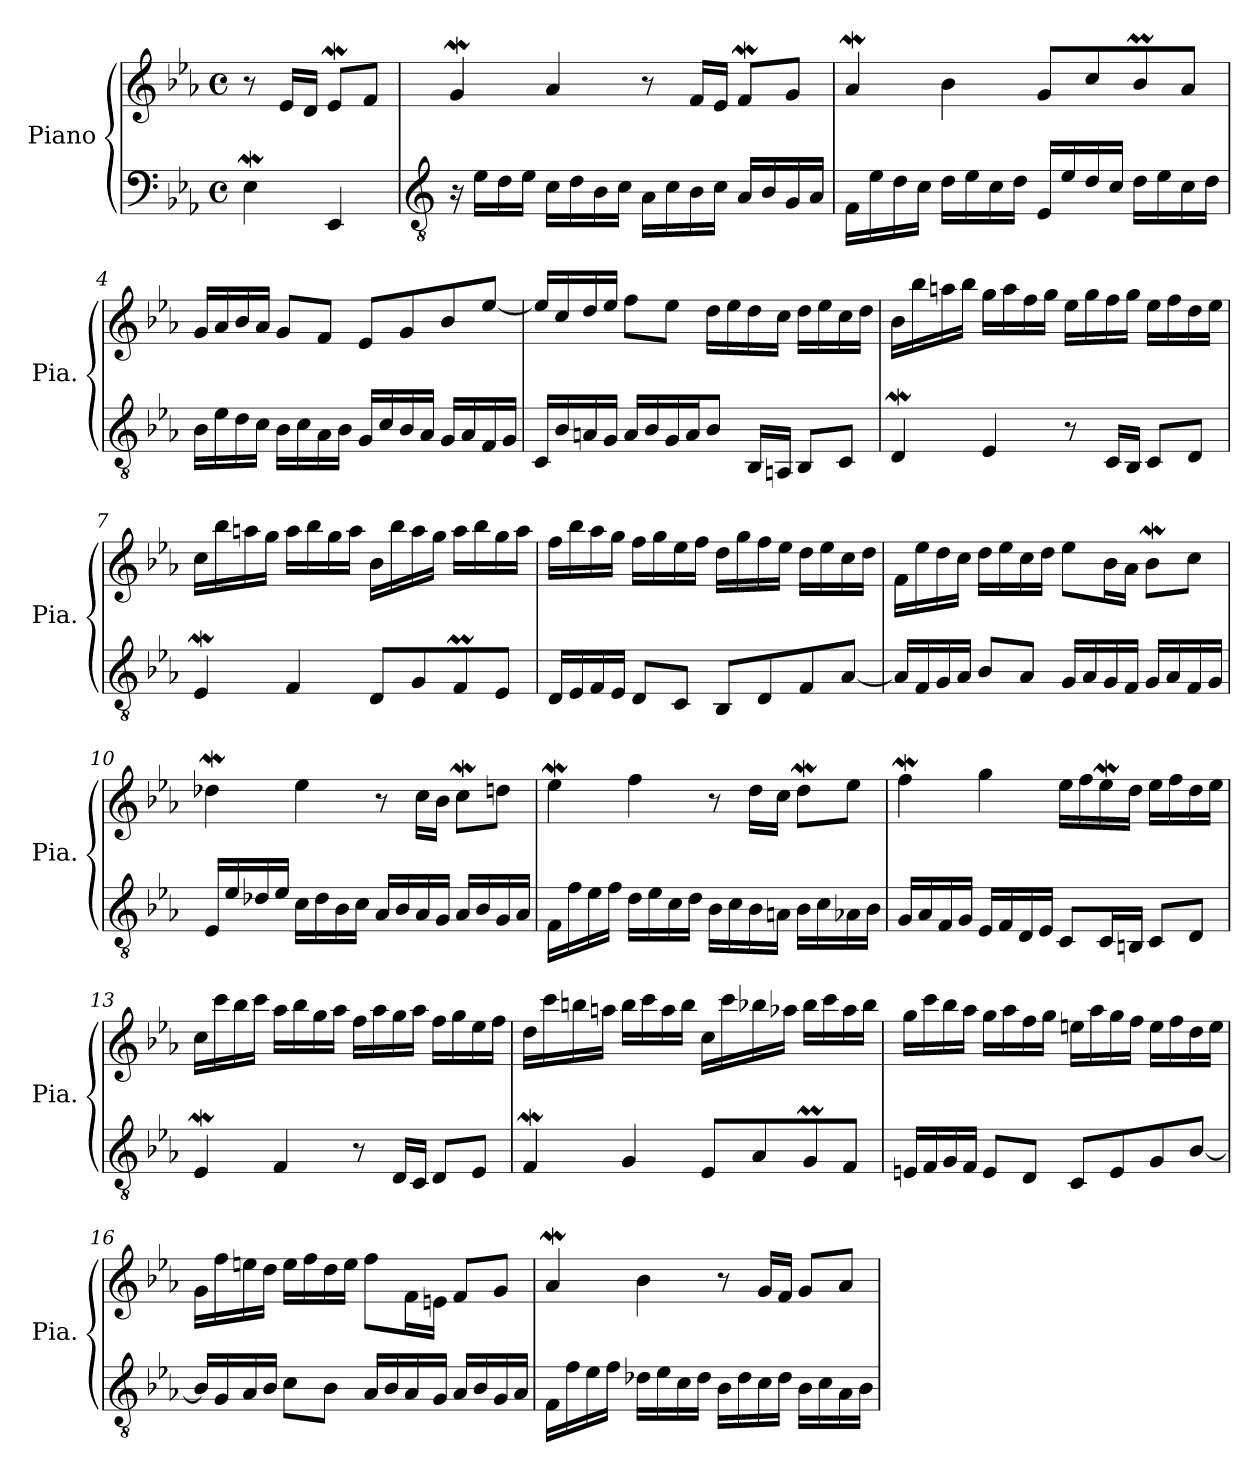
**kern	**kern	**dynam
*part1	*part1	*part1
*staff2	*staff1	*staff1/2
*I"Piano	*	*
*I'Pia.	*	*
*clefF4	*clefG2	*
*k[b-e-a-]	*k[b-e-a-]	*
*M4/4	*M4/4	*
*met(c)	*met(c)	*
*MM80	*MM80	*
=1	=1	=1
!	!	!LO:DY:b=2
!	!	!LO:DY:n=1:b
4E-w\	8r	mp mp
.	16e-/LL	.
.	16d/JJ	.
4EE-/	8e-w/L	.
.	8f/J	.
=2	=2	=2
*clefGv2	*	*
16r	4gW/	.
16e-\LL	.	.
16d\	.	.
16e-\JJ	.	.
16c\LL	4a-/	.
16d\	.	.
16B-\	.	.
16c\JJ	.	.
16A-\LL	8r	.
16c\	.	.
16B-\	16f/LL	.
16c\JJ	16e-/JJ	.
16A-/LL	8fW/L	.
16B-/	.	.
16G/	8g/J	.
16A-/JJ	.	.
=3	=3	=3
16F\LL	4a-w/	.
16e-\	.	.
16d\	.	.
16c\JJ	.	.
16d\LL	4b-\	.
16e-\	.	.
16c\	.	.
16d\JJ	.	.
16E-/LL	8g/L	.
16e-/	.	.
16d/	8cc/	.
16c/JJ	.	.
16d\LL	8b-M/	.
16e-\	.	.
16c\	8a-/J	.
16d\JJ	.	.
!!LO:LB:g=z
=4	=4	=4
16B-\LL	16g/LL	.
16e-\	16a-/	.
16d\	16b-/	.
16c\JJ	16a-/JJ	.
16B-\LL	8g/L	.
16c\	.	.
16A-\	8f/J	.
16B-\JJ	.	.
16G/LL	8e-/L	.
16c/	.	.
16B-/	8g/	.
16A-/JJ	.	.
16G/LL	8b-/	.
16A-/	.	.
16F/	[8ee-/J	.
16G/JJ	.	.
=5	=5	=5
16C/LL	16ee-/LL]	.
16B-/	16cc/	.
16An/	16dd/	.
16G/JJ	16ee-/JJ	.
16A/LL	8ff\L	.
16B-/	.	.
16G/	8ee-\J	.
16A/J	.	.
8B-/J	16dd\LL	.
.	16ee-\	.
16BB-/LL	16dd\	.
16AAn/JJ	16cc\JJ	.
8BB-/L	16dd\LL	.
.	16ee-\	.
8C/J	16cc\	.
.	16dd\JJ	.
=6	=6	=6
4DW/	16b-\LL	.
.	16bb-\	.
.	16aan\	.
.	16bb-\JJ	.
4E-/	16gg\LL	.
.	16aa\	.
.	16ff\	.
.	16gg\JJ	.
8r	16ee-\LL	.
.	16gg\	.
16C/LL	16ff\	.
16BB-/JJ	16gg\JJ	.
8C/L	16ee-\LL	.
.	16ff\	.
8D/J	16dd\	.
.	16ee-\JJ	.
!!LO:LB:g=z
=7	=7	=7
4E-w/	16cc\LL	.
.	16bb-\	.
.	16aan\	.
.	16gg\JJ	.
4F/	16aa\LL	.
.	16bb-\	.
.	16gg\	.
.	16aa\JJ	.
8D/L	16b-\LL	.
.	16bb-\	.
8G/	16aa\	.
.	16gg\JJ	.
8FM/	16aa\LL	.
.	16bb-\	.
8E-/J	16gg\	.
.	16aa\JJ	.
=8	=8	=8
16D/LL	16ff\LL	.
16E-/	16bb-\	.
16F/	16aa-\	.
16E-/JJ	16gg\JJ	.
8D/L	16ff\LL	.
.	16gg\	.
8C/J	16ee-\	.
.	16ff\JJ	.
8BB-/L	16dd\LL	.
.	16gg\	.
8D/	16ff\	.
.	16ee-\JJ	.
8F/	16dd\LL	.
.	16ee-\	.
[8A-/J	16cc\	.
.	16dd\JJ	.
=9	=9	=9
16A-/LL]	16f\LL	.
16F/	16ee-\	.
16G/	16dd\	.
16A-/JJ	16cc\JJ	.
8B-/L	16dd\LL	.
.	16ee-\	.
8A-/J	16cc\	.
.	16dd\JJ	.
16G/LL	8ee-\L	.
16A-/	.	.
16G/	16b-\L	.
16F/JJ	16a-\JJ	.
16G/LL	8b-W\L	.
16A-/	.	.
16F/	8cc\J	.
16G/JJ	.	.
!!LO:LB:g=z
=10	=10	=10
16E-/LL	4dd-Xw\	.
16e-/	.	.
16d-X/	.	.
16e-/JJ	.	.
16c\LL	4ee-\	.
16d-\	.	.
16B-\	.	.
16c\JJ	.	.
16A-/LL	8r	.
16B-/	.	.
16A-/	16cc\LL	.
16G/JJ	16b-\JJ	.
16A-/LL	8ccW\L	.
16B-/	.	.
16G/	8ddn\J	.
16A-/JJ	.	.
=11	=11	=11
16F\LL	4ee-w\	.
16f\	.	.
16e-\	.	.
16f\JJ	.	.
16d\LL	4ff\	.
16e-\	.	.
16c\	.	.
16d\JJ	.	.
16B-\LL	8r	.
16c\	.	.
16B-\	16dd\LL	.
16An\JJ	16cc\JJ	.
16B-\LL	8ddW\L	.
16c\	.	.
16A-X\	8ee-\J	.
16B-\JJ	.	.
=12	=12	=12
16G/LL	4ffW\	.
16A-/	.	.
16F/	.	.
16G/JJ	.	.
16E-/LL	4gg\	.
16F/	.	.
16D/	.	.
16E-/JJ	.	.
8C/L	16ee-\LL	.
.	16ff\	.
16C/L	16ee-w\	.
16BBn/JJ	16dd\JJ	.
8C/L	16ee-\LL	.
.	16ff\	.
8D/J	16dd\	.
.	16ee-\JJ	.
!!LO:LB:g=z
=13	=13	=13
4E-w/	16cc\LL	.
.	16ccc\	.
.	16bb-\	.
.	16ccc\JJ	.
4F/	16aa-\LL	.
.	16bb-\	.
.	16gg\	.
.	16aa-\JJ	.
8r	16ff\LL	.
.	16aa-\	.
16D/LL	16gg\	.
16C/JJ	16aa-\JJ	.
8D/L	16ff\LL	.
.	16gg\	.
8E-/J	16ee-\	.
.	16ff\JJ	.
=14	=14	=14
4FW/	16dd\LL	.
.	16ccc\	.
.	16bbn\	.
.	16aan\JJ	.
4G/	16bb\LL	.
.	16ccc\	.
.	16aa\	.
.	16bb\JJ	.
8E-/L	16cc\LL	.
.	16ccc\	.
8A-/	16bb-X\	.
.	16aa-X\JJ	.
8Gm/	16bb-\LL	.
.	16ccc\	.
8F/J	16aa-\	.
.	16bb-\JJ	.
!!LO:PB:g=z
=15	=15	=15
16En/LL	16gg\LL	.
16F/	16ccc\	.
16G/	16bb-\	.
16F/JJ	16aa-\JJ	.
8E/L	16gg\LL	.
.	16aa-\	.
8D/J	16ff\	.
.	16gg\JJ	.
8C/L	16een\LL	.
.	16aa-\	.
8E/	16gg\	.
.	16ff\JJ	.
8G/	16ee\LL	.
.	16ff\	.
[8B-/J	16dd\	.
.	16ee\JJ	.
=16	=16	=16
16B-/LL]	16g\LL	.
16G/	16ff\	.
16A-/	16een\	.
16B-/JJ	16dd\JJ	.
8c\L	16ee\LL	.
.	16ff\	.
8B-\J	16dd\	.
.	16ee\JJ	.
16A-/LL	8ff\L	.
16B-/	.	.
16A-/	16f\L	.
16G/JJ	16en\JJ	.
16A-/LL	8f/L	.
16B-/	.	.
16G/	8g/J	.
16A-/JJ	.	.
=17	=17	=17
16F\LL	4a-w/	.
16f\	.	.
16e-\	.	.
16f\JJ	.	.
16d-X\LL	4b-\	.
16e-\	.	.
16c\	.	.
16d-\JJ	.	.
16B-\LL	8r	.
16d-\	.	.
16c\	16g/LL	.
16d-\JJ	16f/JJ	.
16B-\LL	8g/L	.
16c\	.	.
16A-\	8a-/J	.
16B-\JJ	.	.
=	=	=
*-	*-	*-
